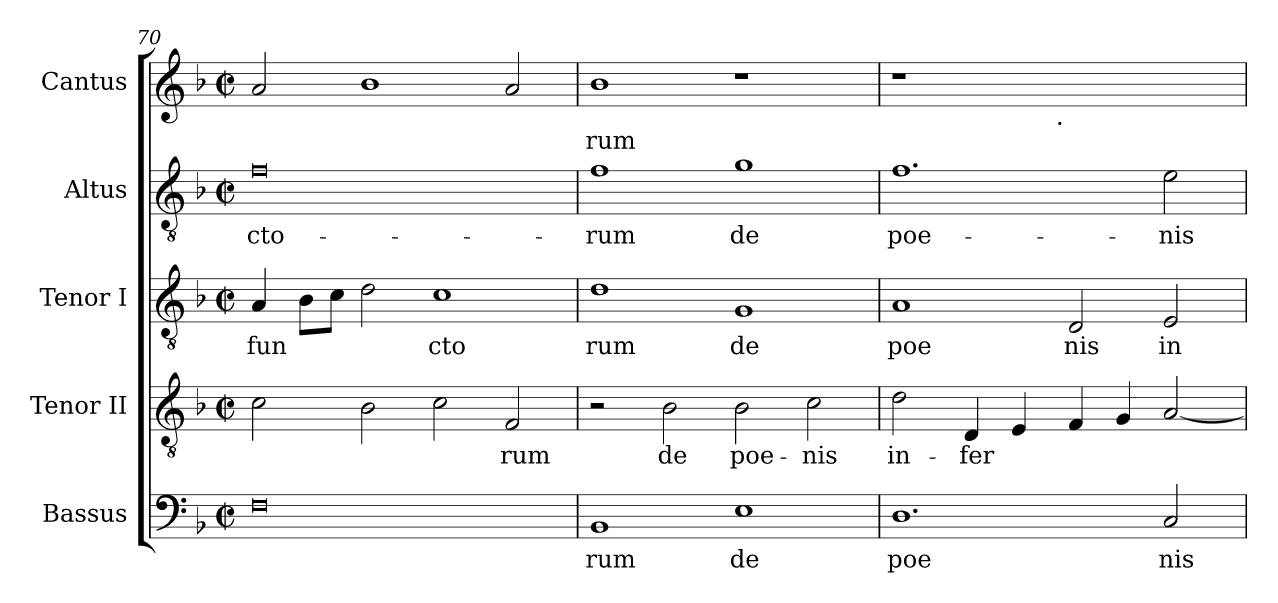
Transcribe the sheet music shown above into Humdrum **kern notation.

**kern	**text	**kern	**text	**kern	**text	**kern	**text	**kern	**text
*part5	*part5	*part4	*part4	*part3	*part3	*part2	*part2	*part1	*part1
*staff5	*staff5	*staff4	*staff4	*staff3	*staff3	*staff2	*staff2	*staff1	*staff1
*I"Bassus	*	*I"Tenor II	*	*I"Tenor I	*	*I"Altus	*	*I"Cantus	*
*I'B	*	*I'T II	*	*I'T I	*	*I'A	*	*I'C	*
*clefF4	*	*clefGv2	*	*clefGv2	*	*clefGv2	*	*clefG2	*
*k[b-]	*	*k[b-]	*	*k[b-]	*	*k[b-]	*	*k[b-]	*
*F:	*	*F:	*	*F:	*	*F:	*	*F:	*
*M2/2	*	*M2/2	*	*M2/2	*	*M2/2	*	*M2/2	*
*met(c|)	*	*met(c|)	*	*met(c|)	*	*met(c|)	*	*met(c|)	*
=70	=70	=70	=70	=70	=70	=70	=70	=70	=70
!	!LO:LY:b:cj	!	!LO:LY:b:cj	!	!LO:LY:b:cj	!	!LO:LY:b:cj	!	!LO:LY:b:cj
0F	.	2c\	--	4A/	fun	0f	-cto-	2a/	--
!	!	!	!	!	!LO:LY:b:cj	!	!	!	!
.	.	.	.	8B-\L	.	.	.	.	.
!	!	!	!	!	!LO:LY:b:cj	!	!	!	!
.	.	.	.	8c\J	.	.	.	.	.
!	!	!	!LO:LY:b:cj	!	!LO:LY:b:cj	!	!	!	!LO:LY:b:cj
.	.	2B-\	--	2d\	.	.	.	1b-	--
!	!	!	!LO:LY:b:cj	!	!LO:LY:b:cj	!	!	!	!
.	.	2c\	--	1c	cto	.	.	.	.
!	!	!	!LO:LY:b:cj	!	!	!	!	!	!LO:LY:b:cj
.	.	2F/	-rum	.	.	.	.	2a/	--
=71	=71	=71	=71	=71	=71	=71	=71	=71	=71
!	!LO:LY:b:cj	!	!	!	!LO:LY:b:cj	!	!LO:LY:b:cj	!	!LO:LY:b:cj
1BB-	rum	2r	.	1d	rum	1f	-rum	1b-	-rum
!	!	!	!LO:LY:b:cj	!	!	!	!	!	!
.	.	2B-\	de	.	.	.	.	.	.
!	!LO:LY:b:cj	!	!LO:LY:b:cj	!	!LO:LY:b:cj	!	!LO:LY:b:cj	!	!
1E	de	2B-\	poe-	1G	de	1g	de	1r	.
!	!	!	!LO:LY:b:cj	!	!	!	!	!	!
.	.	2c\	-nis	.	.	.	.	.	.
=72	=72	=72	=72	=72	=72	=72	=72	=72	=72
!	!LO:LY:b:cj	!	!LO:LY:b:cj	!	!LO:LY:b:cj	!	!LO:LY:b:cj	!	!
*	*	*	*	*	*	*	*	*^	*
1.D	poe	2d\	in-	1A	poe	1.f	poe-	1r	2ryy	.
!	!	!	!LO:LY:b:cj	!	!	!	!	!	!	!
.	.	4D/	-fer-	.	.	.	.	.	4...ryy	.
!	!	!	!LO:LY:b:cj	!	!	!	!	!	!	!
.	.	4E/	--	.	.	.	.	.	.	.
!	!	!	!	!	!	!	!	!	!LO:TX:b:t=.	!
.	.	.	.	.	.	.	.	.	1ryy	.
!	!	!	!LO:LY:b:cj	!	!LO:LY:b:cj	!	!	!	!	!
.	.	4F/	--	2D/	nis	.	.	1ryy	.	.
!	!	!	!LO:LY:b:cj	!	!	!	!	!	!	!
.	.	4G/	--	.	.	.	.	.	.	.
!	!LO:LY:b:cj	!	!LO:LY:b:cj	!	!LO:LY:b:cj	!	!LO:LY:b:cj	!	!	!
2C/	nis	[>2A/	--	2E/	in	2e\	-nis	.	.	.
.	.	.	.	.	.	.	.	.	32ryy	.
*	*	*	*	*	*	*	*	*v	*v	*
=	=	=	=	=	=	=	=	=	=
*-	*-	*-	*-	*-	*-	*-	*-	*-	*-
